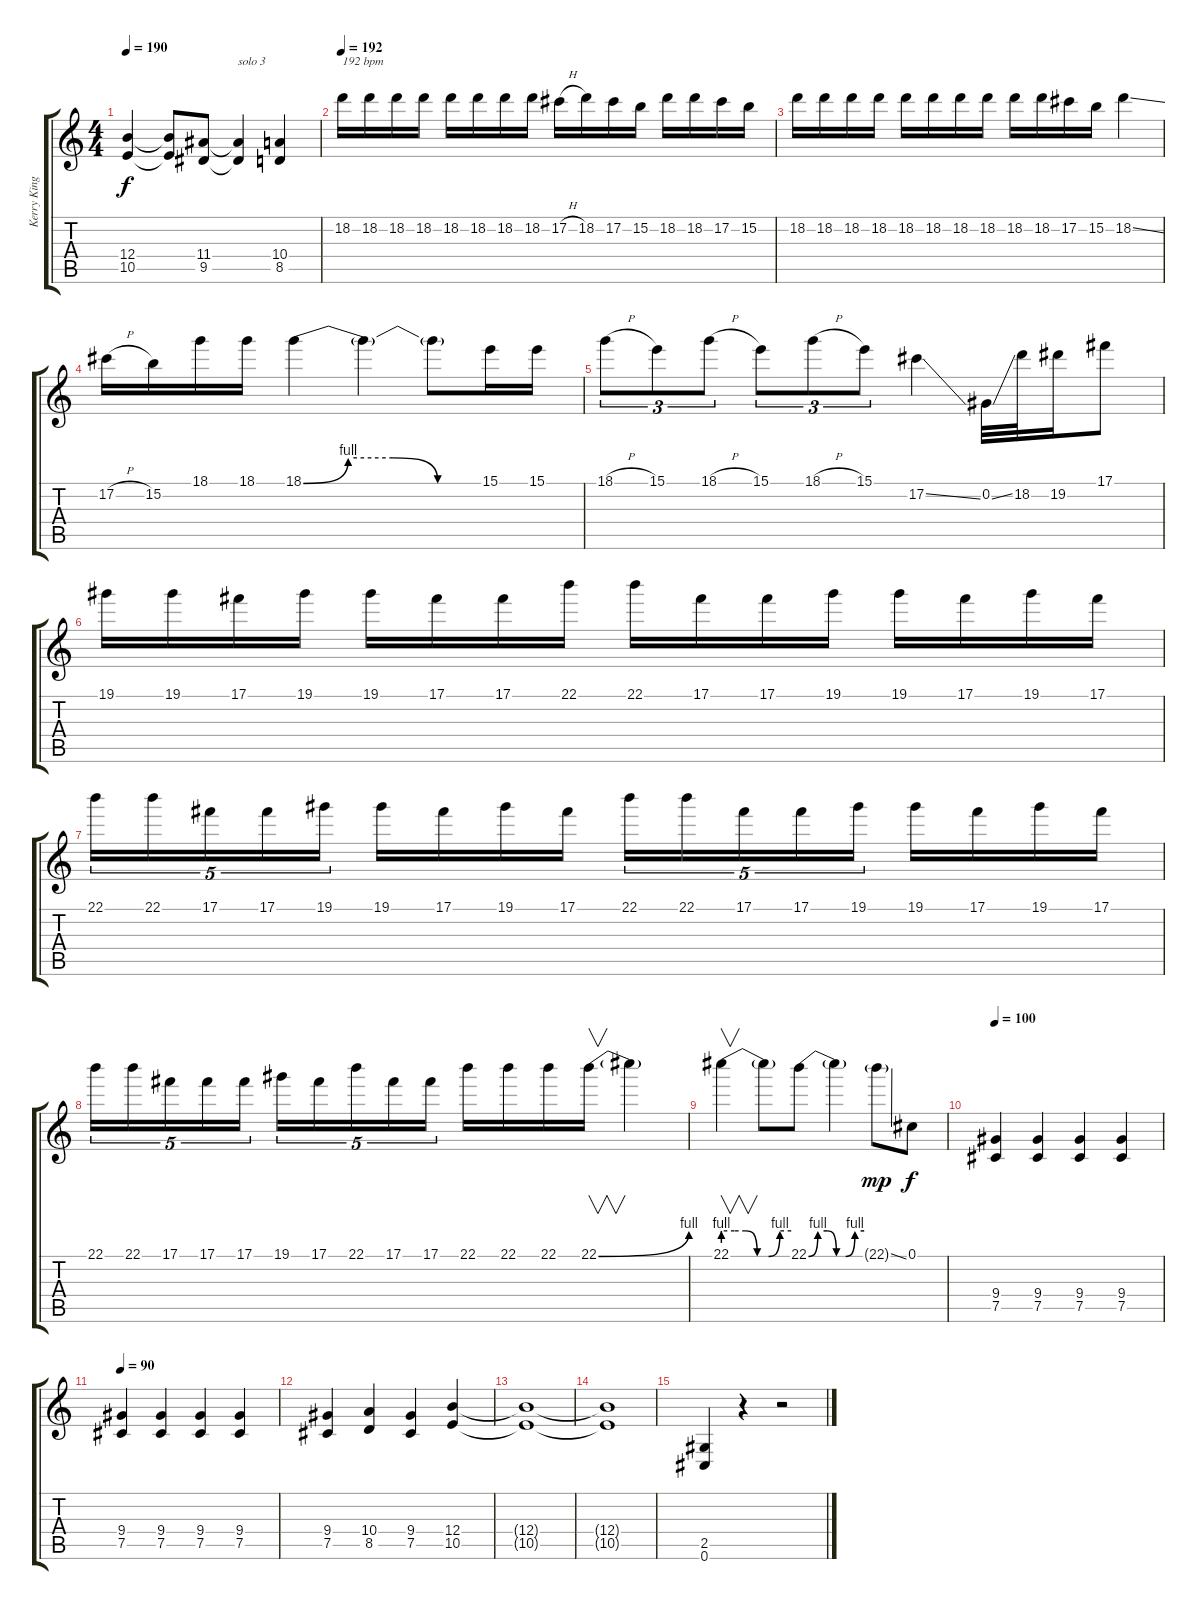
\track ("Kerry King" "Kerry King") {instrument distortionguitar}
\staff {score tabs}
\tuning (Db4 Ab3 E3 B2 Gb2 Db2) {hide}
\ts (4 4)
\tempo 190
\clef g2
\ks c
(12.4 10.5).4{dy f} (12.4{t} 10.5{t}).8 (11.4 9.5).8 (11.4{t} 9.5{t}).4{txt "solo 3"} (10.4 8.5).4 |
\tempo 192
18.2.16{txt "192 bpm" volume 16} 18.2.16 18.2.16 18.2.16 18.2.16 18.2.16 18.2.16 18.2.16 17.2{h}.16 18.2.16 17.2.16 15.2.16 18.2.16 18.2.16 17.2.16 15.2.16 |
18.2.16 18.2.16 18.2.16 18.2.16 18.2.16 18.2.16 18.2.16 18.2.16 18.2.16 18.2.16 17.2.16 15.2.16 18.2{ss}.4 |
17.2{h}.16 15.2.16 18.1.16 18.1.16 18.1{be (custom 0 0 15 4 30 4 45 0 60 0)}.4 18.1{t}.4 18.1{t}.8 15.1.16 15.1.16 |
18.1{h}.8{tu (3 2)} 15.1.8{tu (3 2)} 18.1{h}.8{tu (3 2)} 15.1.8{tu (3 2)} 18.1{h}.8{tu (3 2)} 15.1.8{tu (3 2)} 17.2{ss}.4 0.2{ss}.32 18.2.32 19.2.16 17.1.8 |
19.1.16 19.1.16 17.1.16 19.1.16 19.1.16 17.1.16 17.1.16 22.1.16 22.1.16 17.1.16 17.1.16 19.1.16 19.1.16 17.1.16 19.1.16 17.1.16 |
22.1.16{tu (5 4)} 22.1.16{tu (5 4)} 17.1.16{tu (5 4)} 17.1.16{tu (5 4)} 19.1.16{tu (5 4)} 19.1.16 17.1.16 19.1.16 17.1.16 22.1.16{tu (5 4)} 22.1.16{tu (5 4)} 17.1.16{tu (5 4)} 17.1.16{tu (5 4)} 19.1.16{tu (5 4)} 19.1.16 17.1.16 19.1.16 17.1.16 |
22.1.16{tu (5 4)} 22.1.16{tu (5 4)} 17.1.16{tu (5 4)} 17.1.16{tu (5 4)} 17.1.16{tu (5 4)} 19.1.16{tu (5 4)} 17.1.16{tu (5 4)} 22.1.16{tu (5 4)} 17.1.16{tu (5 4)} 17.1.16{tu (5 4)} 22.1.16 22.1.16 22.1.16 22.1{be (bend 0 0 60 4)}.16{v} 22.1{t}.4 |
22.1{be (custom 0 4 10 4 20 4 30 0 40 0 50 4 60 4)}.4{v} 22.1{t}.8 22.1{be (custom 0 0 10 4 20 4 30 0 40 0 50 4 60 4)}.8 22.1{t}.4 22.1{ss g}.8{dy mp} 0.1.8{dy f} |
\tempo 100
(9.4 7.5).4 (9.4 7.5).4 (9.4 7.5).4 (9.4 7.5).4 |
\tempo 90
(9.4 7.5).4 (9.4 7.5).4 (9.4 7.5).4 (9.4 7.5).4 |
(9.4 7.5).4 (10.4 8.5).4 (9.4 7.5).4 (12.4 10.5).4 |
(12.4{t} 10.5{t}).1 |
(12.4{t} 10.5{t}).1 |
(2.5 0.6).4 r.4 r.2
